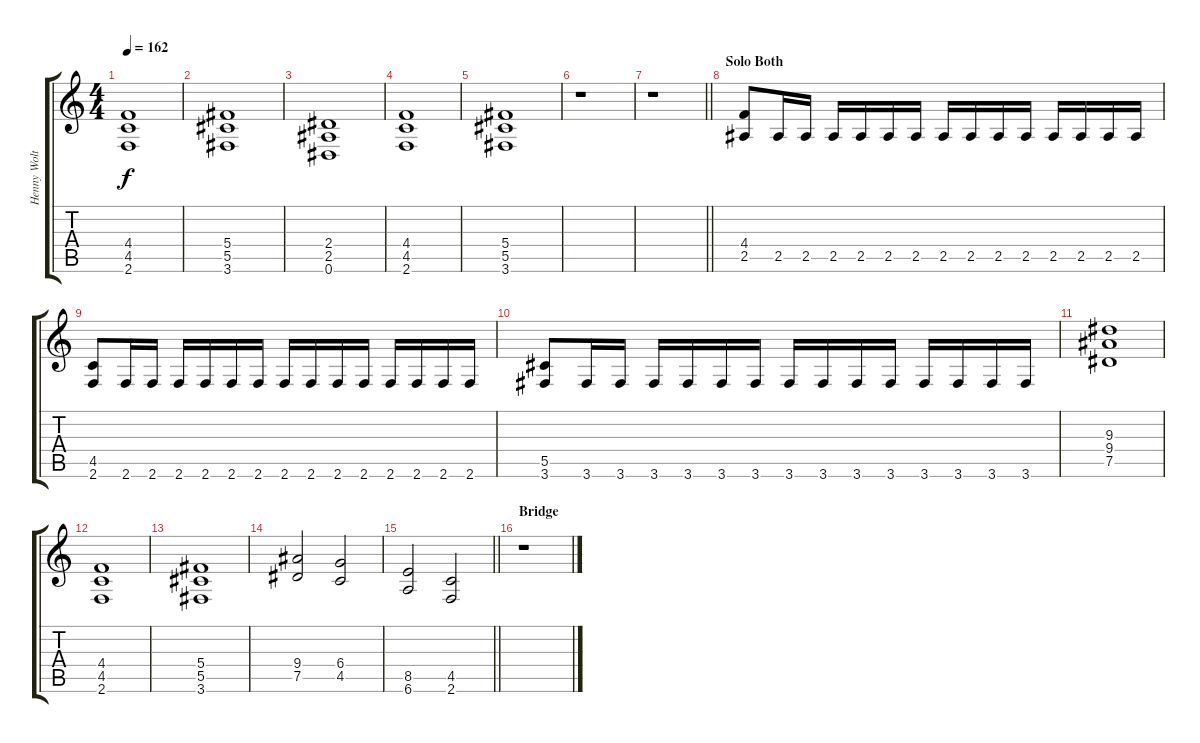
\track ("Henny Wolter" "Henny Wolt") {instrument distortionguitar}
\staff {score tabs}
\tuning (Eb4 Bb3 Gb3 Db3 Ab2 Eb2) {hide}
\ts (4 4)
\tempo 162
\clef g2
\ks c
(4.4 4.5 2.6).1{dy f} |
(5.4 5.5 3.6).1 |
(2.4 2.5 0.6).1 |
(4.4 4.5 2.6).1 |
(5.4 5.5 3.6).1 |
r.1 |
\barLineRight lightlight
r.1 |
\section ("" "Solo Both")
(4.4 2.5).8 2.5.16 2.5.16 2.5.16 2.5.16 2.5.16 2.5.16 2.5.16 2.5.16 2.5.16 2.5.16 2.5.16 2.5.16 2.5.16 2.5.16 |
(4.5 2.6).8 2.6.16 2.6.16 2.6.16 2.6.16 2.6.16 2.6.16 2.6.16 2.6.16 2.6.16 2.6.16 2.6.16 2.6.16 2.6.16 2.6.16 |
(5.5 3.6).8 3.6.16 3.6.16 3.6.16 3.6.16 3.6.16 3.6.16 3.6.16 3.6.16 3.6.16 3.6.16 3.6.16 3.6.16 3.6.16 3.6.16 |
(9.3 9.4 7.5).1 |
(4.4 4.5 2.6).1 |
(5.4 5.5 3.6).1 |
(9.4 7.5).2 (6.4 4.5).2 |
\barLineRight lightlight
(8.5 6.6).2 (4.5 2.6).2 |
\section ("" "Bridge")
r.1
